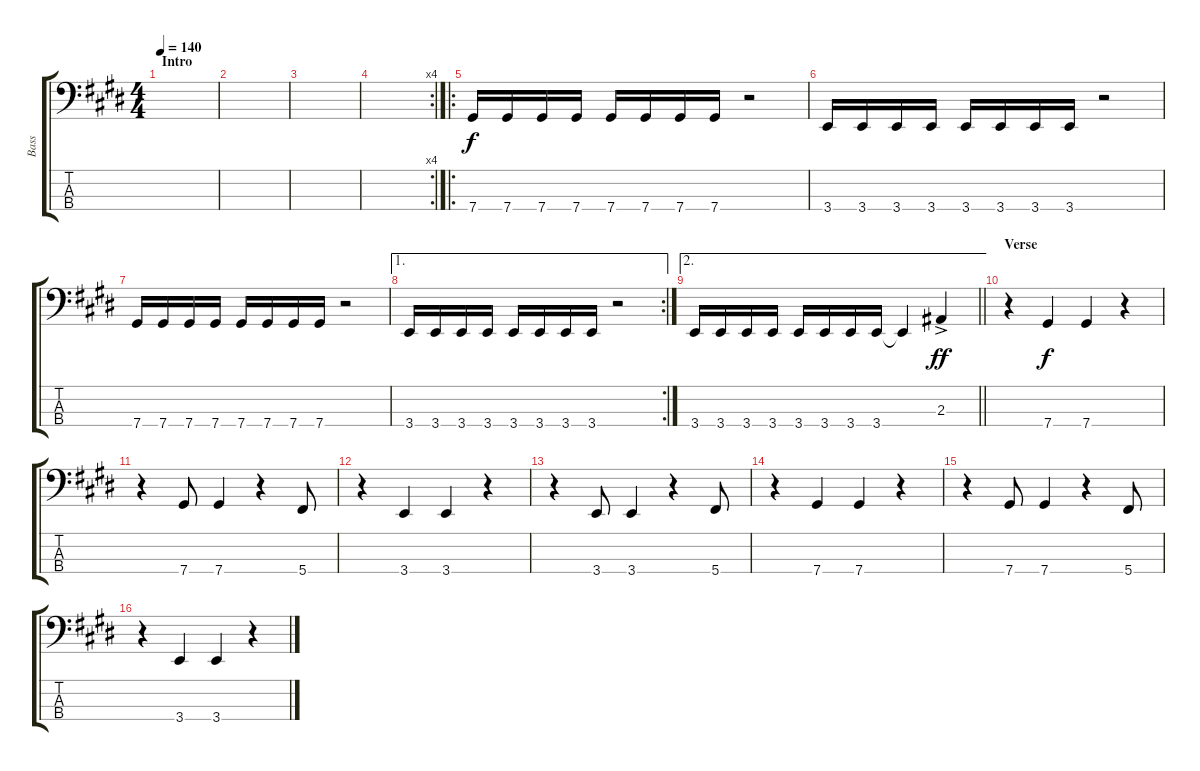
\track ("Bass" "Bass") {instrument electricbassfinger bank 1}
\staff {score tabs}
\tuning (Gb2 Eb2 Ab1 Db1) {hide}
\ts (4 4)
\section ("" "Intro")
\tempo 140
\clef f4
\ks e
|
|
|
\rc 4
|
\ro
7.4.16 7.4.16 7.4.16 7.4.16 7.4.16 7.4.16 7.4.16 7.4.16 r.2 |
3.4.16 3.4.16 3.4.16 3.4.16 3.4.16 3.4.16 3.4.16 3.4.16 r.2 |
7.4.16 7.4.16 7.4.16 7.4.16 7.4.16 7.4.16 7.4.16 7.4.16 r.2 |
\ae 1
\rc 2
3.4.16 3.4.16 3.4.16 3.4.16 3.4.16 3.4.16 3.4.16 3.4.16 r.2 |
\ae 2
\barLineRight lightlight
3.4.16 3.4.16 3.4.16 3.4.16 3.4.16 3.4.16 3.4.16 3.4.16 3.4{t}.4 2.3{ac}.4{dy ff} |
\section ("" "Verse")
r.4 7.4.4{dy f} 7.4.4 r.4 |
r.4 7.4.8 7.4.4 r.4 5.4.8 |
r.4 3.4.4 3.4.4 r.4 |
r.4 3.4.8 3.4.4 r.4 5.4.8 |
r.4 7.4.4 7.4.4 r.4 |
r.4 7.4.8 7.4.4 r.4 5.4.8 |
r.4 3.4.4 3.4.4 r.4
